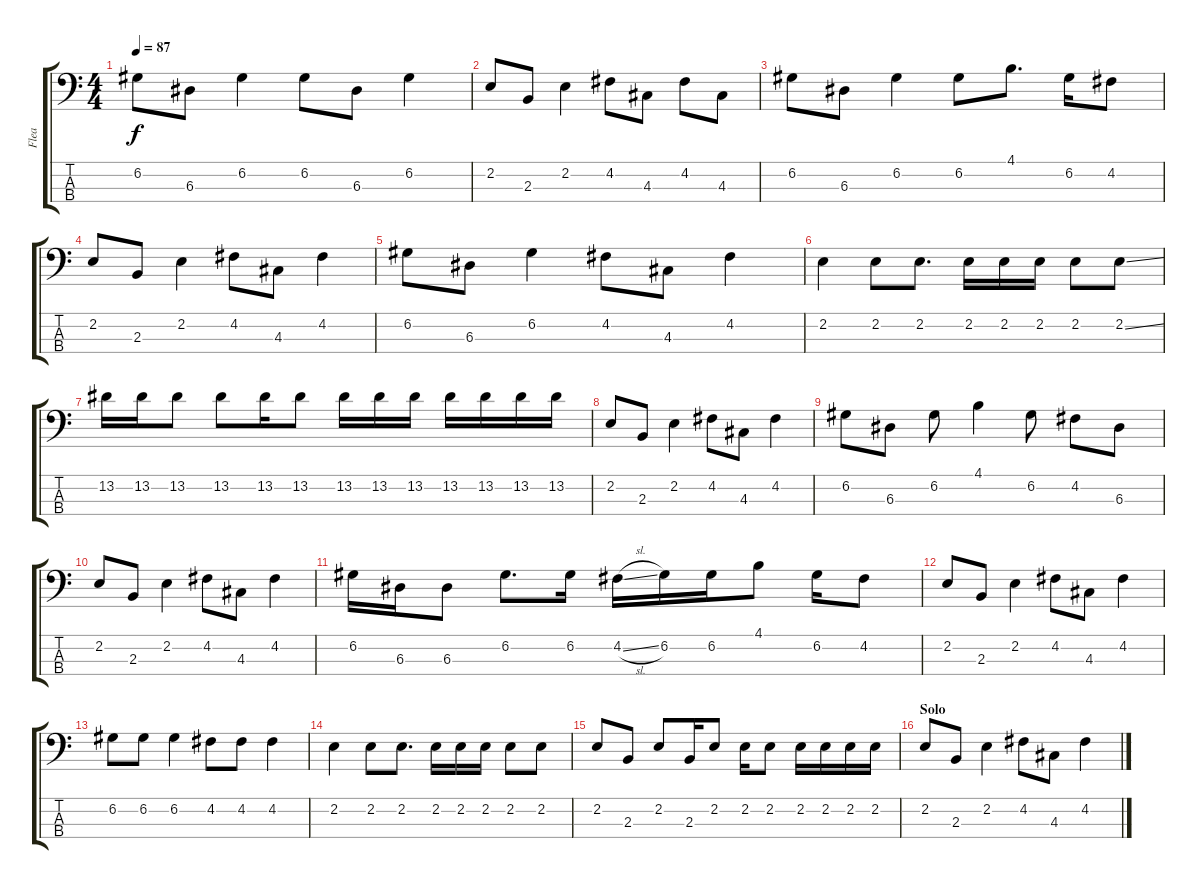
\track ("Flea" "Flea") {instrument electricbassfinger}
\staff {score tabs}
\tuning (G2 D2 A1 E1) {hide}
\ts (4 4)
\tempo 87
\clef f4
\ks c
6.2.8{dy f} 6.3.8 6.2.4 6.2.8 6.3.8 6.2.4 |
2.2.8 2.3.8 2.2.4 4.2.8 4.3.8 4.2.8 4.3.8 |
6.2.8 6.3.8 6.2.4 6.2.8 4.1.8{d} 6.2.16 4.2.8 |
2.2.8 2.3.8 2.2.4 4.2.8 4.3.8 4.2.4 |
6.2.8 6.3.8 6.2.4 4.2.8 4.3.8 4.2.4 |
2.2.4 2.2.8 2.2.8{d} 2.2.16 2.2.16 2.2.16 2.2.8 2.2{ss}.8 |
13.2.16 13.2.16 13.2.8 13.2.8 13.2.16 13.2.8 13.2.16 13.2.16 13.2.16 13.2.16 13.2.16 13.2.16 13.2.16 |
2.2.8 2.3.8 2.2.4 4.2.8 4.3.8 4.2.4 |
6.2.8 6.3.8 6.2.8 4.1.4 6.2.8 4.2.8 6.3.8 |
2.2.8 2.3.8 2.2.4 4.2.8 4.3.8 4.2.4 |
6.2.16 6.3.16 6.3.8 6.2.8{d} 6.2.16 4.2{sl}.16 6.2.16 6.2.16 4.1.8 6.2.16 4.2.8 |
2.2.8 2.3.8 2.2.4 4.2.8 4.3.8 4.2.4 |
6.2.8 6.2.8 6.2.4 4.2.8 4.2.8 4.2.4 |
2.2.4 2.2.8 2.2.8{d} 2.2.16 2.2.16 2.2.16 2.2.8 2.2.8 |
2.2.8 2.3.8 2.2.8 2.3.16 2.2.8 2.2.16 2.2.8 2.2.16 2.2.16 2.2.16 2.2.16 |
\section ("" "Solo")
2.2.8 2.3.8 2.2.4 4.2.8 4.3.8 4.2.4
